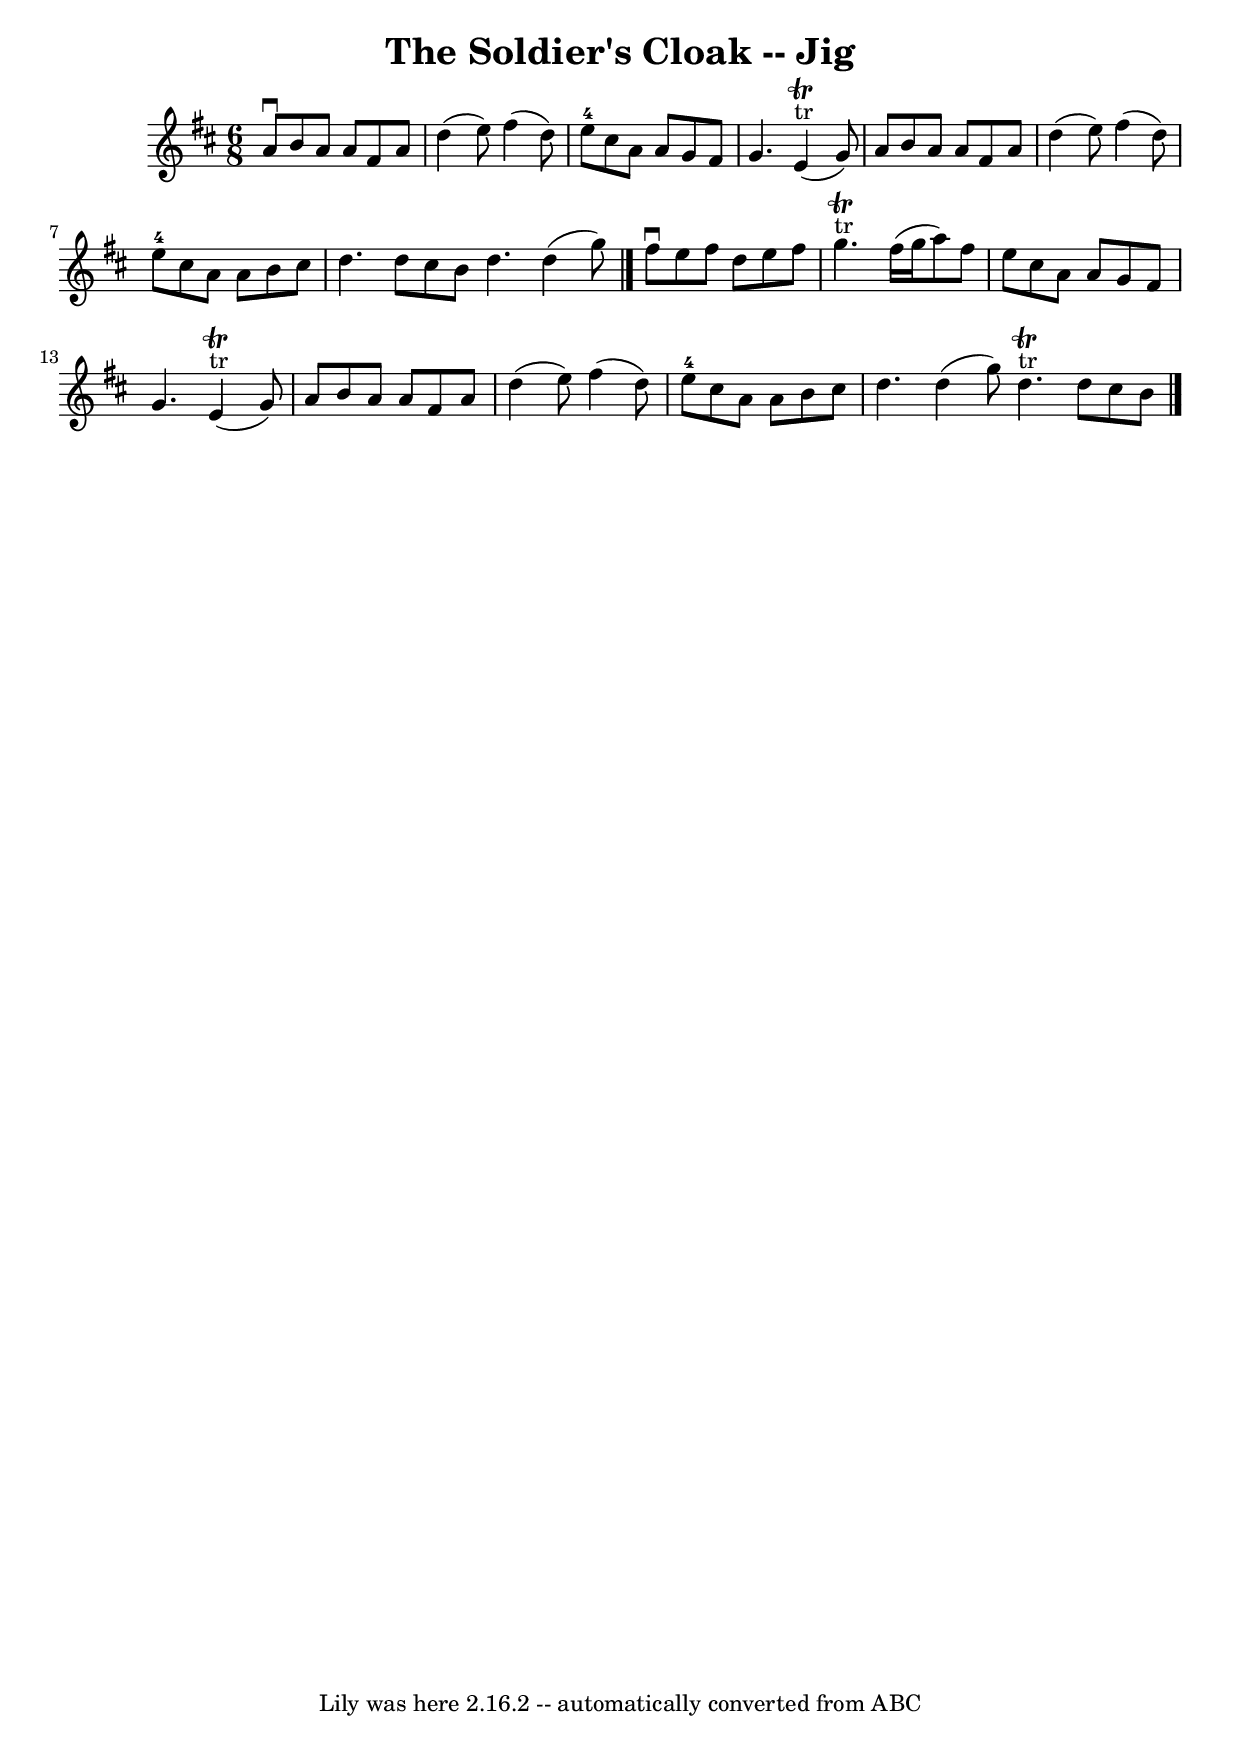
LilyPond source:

\version "2.16.2"
\include "Mammoth.ily"
\header {
  %% book = "Ryan's Mammoth Collection"
  crossRefNumber = "1"
  footnotes = "\\\\87 450"
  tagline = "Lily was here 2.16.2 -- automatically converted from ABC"
  title = "The Soldier's Cloak -- Jig"

}
voicedefault =  {


  \time 6/8 
  \key d \major
  a'8^\downbow b'8 a'8 a'8 fis'8 a'8    
  |
  d''4 (e''8) fis''4 (d''8)   |
  e''8-4   
  cis''8 a'8 a'8 g'8 fis'8    |
  g'4. e'4^"tr"^\trill(
  g'8)   |
  a'8 b'8 a'8 a'8 fis'8 a'8    |
  
  d''4 (e''8) fis''4 (d''8)   |
  e''8-4 cis''8    
  a'8 a'8 b'8 cis''8    |
  d''4. d''8 cis''8 b'8    
  \bar ":|" d''4. d''4 (g''8)   \bar "|." fis''8^\downbow e''8  
  fis''8 d''8 e''8 fis''8    |
  g''4.^"tr"^\trill fis''16 
  (g''16 a''8) fis''8    |
  e''8 cis''8 a'8 a'8    
  g'8 fis'8    |
  g'4. e'4^"tr"^\trill(g'8)   |
  
  a'8 b'8 a'8 a'8 fis'8 a'8    |
  d''4 (e''8)   
  fis''4 (d''8)   |
  e''8-4 cis''8 a'8 a'8 b'8    
  cis''8    |
  d''4. d''4 (g''8)   \bar ":|" d''4. ^"tr"^\trill d''8 cis''8 b'8    \bar "|."   

}

\score{
  <<

    \context Staff="default"
    {
      \voicedefault 
      
    }

  >>
  \layout {
    
  }
  \midi {
  }

}
